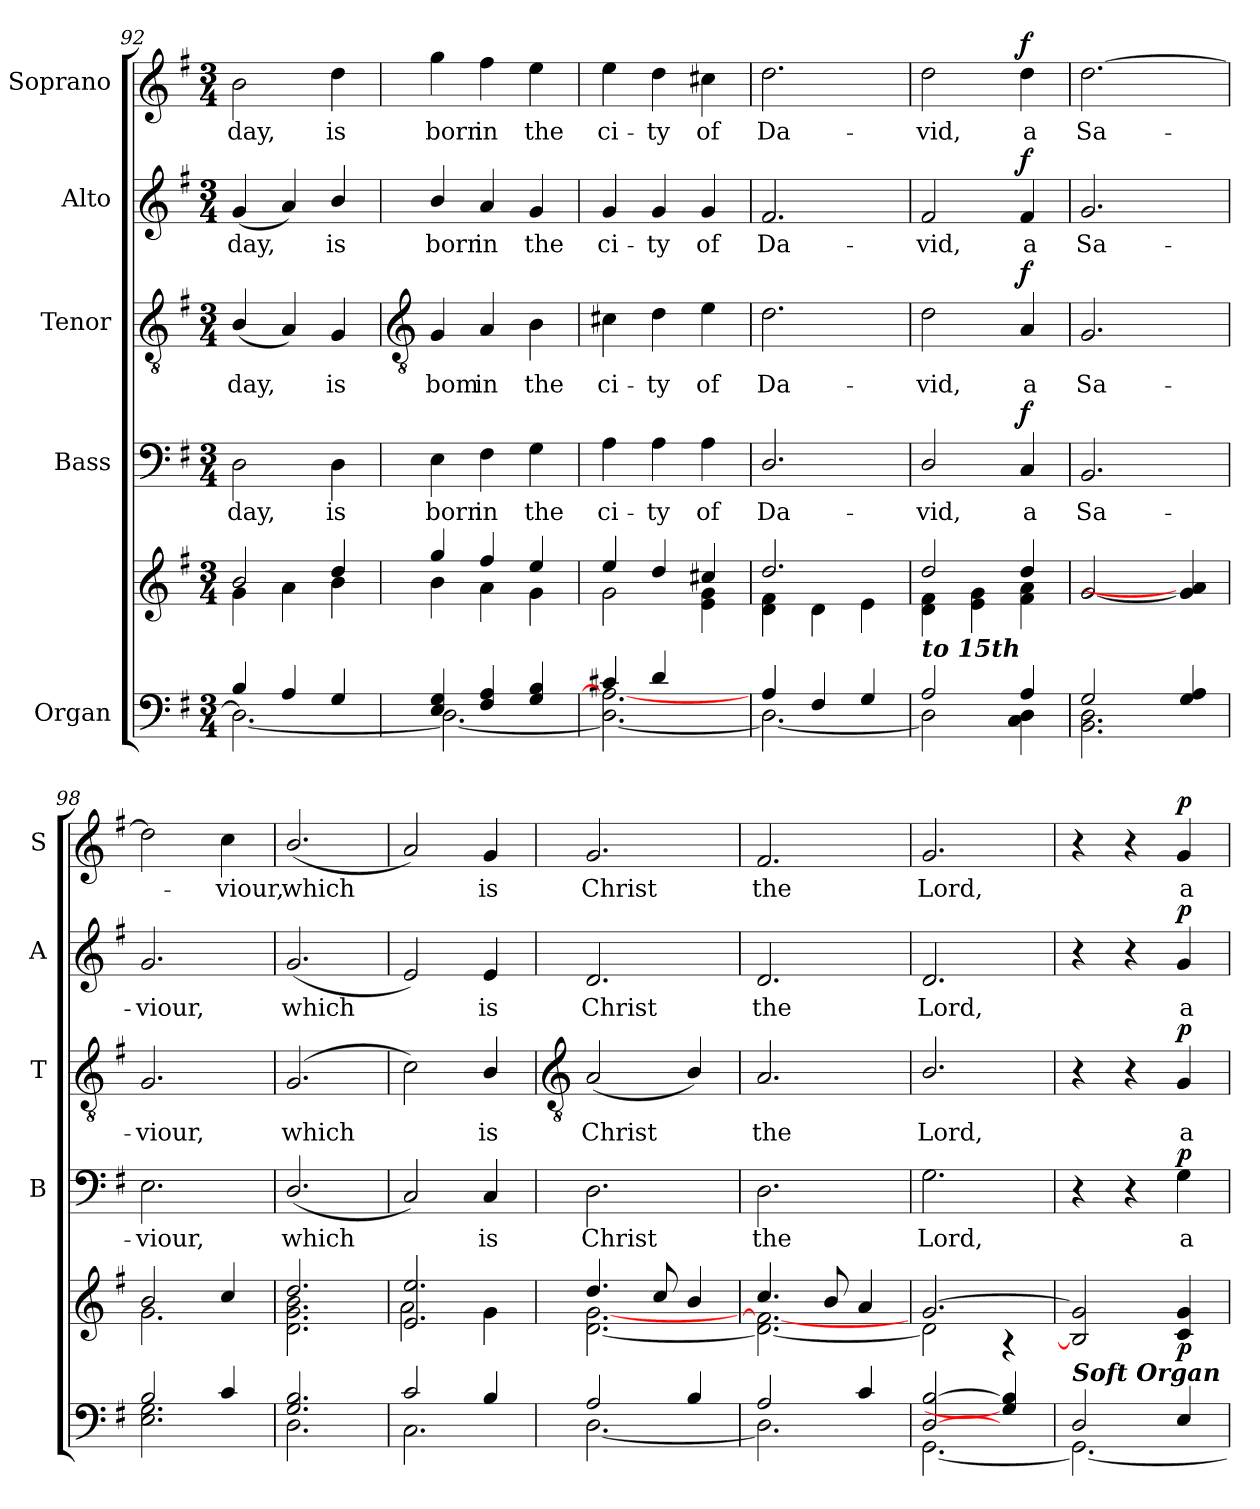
**kern	**kern	**dynam	**kern	**text	**dynam	**kern	**text	**dynam	**kern	**text	**dynam	**kern	**text	**dynam
*part5	*part5	*part5	*part4	*part4	*part4	*part3	*part3	*part3	*part2	*part2	*part2	*part1	*part1	*part1
*staff6	*staff5	*staff5/6	*staff4	*staff4	*staff4	*staff3	*staff3	*staff3	*staff2	*staff2	*staff2	*staff1	*staff1	*staff1
*I"Organ	*	*	*I"Bass	*	*	*I"Tenor	*	*	*I"Alto	*	*	*I"Soprano	*	*
*	*	*	*I'B	*	*	*I'T	*	*	*I'A	*	*	*I'S	*	*
*clefF4	*clefG2	*	*clefF4	*	*	*clefGv2	*	*	*clefG2	*	*	*clefG2	*	*
*k[f#]	*k[f#]	*	*k[f#]	*	*	*k[f#]	*	*	*k[f#]	*	*	*k[f#]	*	*
*G:	*G:	*	*G:	*	*	*G:	*	*	*G:	*	*	*G:	*	*
*M3/4	*M3/4	*	*M3/4	*	*	*M3/4	*	*	*M3/4	*	*	*M3/4	*	*
=92	=92	=92	=92	=92	=92	=92	=92	=92	=92	=92	=92	=92	=92	=92
*^	*	*	*	*	*	*	*	*	*	*	*	*	*	*
*	*^	*	*	*	*	*	*	*	*	*	*	*	*	*	*
!	!	!LO:N:vis=1	!	!	!	!LO:LY:b	!	!	!LO:LY:b	!	!	!LO:LY:b	!	!	!LO:LY:b	!
*	*	*	*^	*	*	*	*	*	*	*	*	*	*	*	*	*
4B/	2.D\_	2.ryy	2b/	4g\	.	2D\	day,	.	(<4B/	day,	.	(<4g/	day,	.	2b\	day,	.
4A/	.	.	.	4a\	.	.	.	.	4A/)	.	.	4a/)	.	.	.	.	.
!	!	!	!	!	!	!	!LO:LY:b	!	!	!LO:LY:b	!	!	!LO:LY:b	!	!	!LO:LY:b	!
4G/	.	.	4dd/	4b\	.	4D\	is	.	4G/	is	.	4b/	is	.	4dd\	is	.
!!LO:LB:g=z
=93	=93	=93	=93	=93	=93	=93	=93	=93	=93	=93	=93	=93	=93	=93	=93	=93	=93
*	*	*	*	*	*	*	*	*	*clefGv2	*	*	*	*	*	*	*	*
!	!	!LO:N:vis=1	!	!	!	!	!LO:LY:b	!	!	!LO:LY:b	!	!	!LO:LY:b	!	!	!LO:LY:b	!
4E/ 4G/	2.D\_	2.ryy	4gg/	4b\	.	4E\	born	.	4G/	bom	.	4b/	born	.	4gg\	born	.
!	!	!	!	!	!	!	!LO:LY:b	!	!	!LO:LY:b	!	!	!LO:LY:b	!	!	!LO:LY:b	!
4F#/ 4A/	.	.	4ff#/	4a\	.	4F#\	in	.	4A/	in	.	4a/	in	.	4ff#\	in	.
!	!	!	!	!	!	!	!LO:LY:b	!	!	!LO:LY:b	!	!	!LO:LY:b	!	!	!LO:LY:b	!
4G/ 4B/	.	.	4ee/	4g\	.	4G\	the	.	4B\	the	.	4g/	the	.	4ee\	the	.
=94	=94	=94	=94	=94	=94	=94	=94	=94	=94	=94	=94	=94	=94	=94	=94	=94	=94
!	!	!LO:N:vis=1	!	!	!	!	!LO:LY:b	!	!	!LO:LY:b	!	!	!LO:LY:b	!	!	!LO:LY:b	!
4c#X/	2.D\_ 2.A\_	2.ryy	4ee/	2g\	.	4A\	ci-	.	4c#X\	ci-	.	4g/	ci-	.	4ee\	ci-	.
!	!	!	!	!	!	!	!LO:LY:b	!	!	!LO:LY:b	!	!	!LO:LY:b	!	!	!LO:LY:b	!
4d/	.	.	4dd/	.	.	4A\	-ty	.	4d\	-ty	.	4g/	-ty	.	4dd\	-ty	.
!	!	!	!	!	!	!	!LO:LY:b	!	!	!LO:LY:b	!	!	!LO:LY:b	!	!	!LO:LY:b	!
4ryy	.	.	4cc#X/	4e\ 4g\	.	4A\	of	.	4e\	of	.	4g/	of	.	4cc#X\	of	.
=95	=95	=95	=95	=95	=95	=95	=95	=95	=95	=95	=95	=95	=95	=95	=95	=95	=95
!	!	!LO:N:vis=1	!	!	!	!	!LO:LY:b	!	!	!LO:LY:b	!	!	!LO:LY:b	!	!	!LO:LY:b	!
4A/	2.D\_	2.ryy	2.dd/	4d\ 4f#\	.	2.D/	Da-	.	2.d\	Da-	.	2.f#/	Da-	.	2.dd\	Da-	.
4F#/	.	.	.	4d\	.	.	.	.	.	.	.	.	.	.	.	.	.
4G/	.	.	.	4e\	.	.	.	.	.	.	.	.	.	.	.	.	.
=96	=96	=96	=96	=96	=96	=96	=96	=96	=96	=96	=96	=96	=96	=96	=96	=96	=96
!	!	!	!LO:TX:b:Bi:t=to 15th	!	!	!	!	!	!	!	!	!	!	!	!	!	!
!	!	!LO:N:vis=1	!	!	!	!	!LO:LY:b	!	!	!LO:LY:b	!	!	!LO:LY:b	!	!	!LO:LY:b	!
2A/	2D\]	2.ryy	2dd/	4d\ 4f#\	.	2D/	-vid,	.	2d\	-vid,	.	2f#/	-vid,	.	2dd\	-vid,	.
.	.	.	.	4e\ 4g\	.	.	.	.	.	.	.	.	.	.	.	.	.
!	!	!	!	!	!	!	!LO:LY:b	!LO:DY:b	!	!LO:LY:b	!LO:DY:b	!	!LO:LY:b	!LO:DY:b	!	!LO:LY:b	!LO:DY:b
4A/	4C\ 4D\	.	4dd/	4f#\ 4a\	.	4C/	a	f	4A/	a	f	4f#/	a	f	4dd\	a	f
=97	=97	=97	=97	=97	=97	=97	=97	=97	=97	=97	=97	=97	=97	=97	=97	=97	=97
!	!	!LO:N:vis=1	!	!	!	!	!LO:LY:b	!	!	!LO:LY:b	!	!	!LO:LY:b	!	!	!LO:LY:b	!
2G/	2.BB\ 2.D\	2.ryy	[2g/	4ryy	.	2.BB/	Sa-	.	2.G/	Sa-	.	2.g/	Sa-	.	[2.dd\	Sa-	.
.	.	.	.	4ryy	.	.	.	.	.	.	.	.	.	.	.	.	.
4G/ 4A/	.	.	4g/] 4a/]	4ryy	.	.	.	.	.	.	.	.	.	.	.	.	.
=98	=98	=98	=98	=98	=98	=98	=98	=98	=98	=98	=98	=98	=98	=98	=98	=98	=98
!	!	!LO:N:vis=1	!	!	!	!	!LO:LY:b	!	!	!LO:LY:b	!	!	!LO:LY:b	!	!	!	!
2B/	2.E\ 2.G\	2.ryy	2b/	2.g\	.	2.E\	-viour,	.	2.G/	-viour,	.	2.g/	-viour,	.	2dd\]	.	.
!	!	!	!	!	!	!	!	!	!	!	!	!	!	!	!	!LO:LY:b	!
4c/	.	.	4cc/	.	.	.	.	.	.	.	.	.	.	.	4cc\	viour,	.
=99	=99	=99	=99	=99	=99	=99	=99	=99	=99	=99	=99	=99	=99	=99	=99	=99	=99
!	!	!LO:N:vis=1	!	!	!	!	!LO:LY:b	!	!	!LO:LY:b	!	!	!LO:LY:b	!	!	!LO:LY:b	!
2.G/ 2.B/	2.D\	2.ryy	2.dd/	2.d\ 2.g\ 2.b\	.	(<2.D/	which	.	(<2.G/	which	.	(<2.g/	which	.	(<2.b/	which	.
=100	=100	=100	=100	=100	=100	=100	=100	=100	=100	=100	=100	=100	=100	=100	=100	=100	=100
!	!	!LO:N:vis=1	!	!	!	!	!	!	!	!	!	!	!	!	!	!	!
2c/	2.C\	2.ryy	2.e/ 2.ee/	2a\	.	2C/)	.	.	2c\)	.	.	2e/)	.	.	2a/)	.	.
!	!	!	!	!	!	!	!LO:LY:b	!	!	!LO:LY:b	!	!	!LO:LY:b	!	!	!LO:LY:b	!
4B/	.	.	.	4g\	.	4C/	is	.	4B/	is	.	4e/	is	.	4g/	is	.
!!LO:LB:g=z
=101	=101	=101	=101	=101	=101	=101	=101	=101	=101	=101	=101	=101	=101	=101	=101	=101	=101
*	*	*	*	*	*	*	*	*	*clefGv2	*	*	*	*	*	*	*	*
!	!	!LO:N:vis=1	!	!	!	!	!LO:LY:b	!	!	!LO:LY:b	!	!	!LO:LY:b	!	!	!LO:LY:b	!
2A/	[2.D\	2.ryy	4.dd/	[2.d\ [2.g\	.	2.D\	Christ	.	(<2A/	Christ	.	2.d/	Christ	.	2.g/	Christ	.
.	.	.	8cc/	.	.	.	.	.	.	.	.	.	.	.	.	.	.
4B/	.	.	4b/	.	.	.	.	.	4B/)	.	.	.	.	.	.	.	.
=102	=102	=102	=102	=102	=102	=102	=102	=102	=102	=102	=102	=102	=102	=102	=102	=102	=102
!	!	!LO:N:vis=1	!	!	!	!	!LO:LY:b	!	!	!LO:LY:b	!	!	!LO:LY:b	!	!	!LO:LY:b	!
2A/	2.D\]	2.ryy	4.cc/	2.d\_ 2.f#\_	.	2.D\	the	.	2.A/	the	.	2.d/	the	.	2.f#/	the	.
.	.	.	8b/	.	.	.	.	.	.	.	.	.	.	.	.	.	.
4c/	.	.	4a/	.	.	.	.	.	.	.	.	.	.	.	.	.	.
=103	=103	=103	=103	=103	=103	=103	=103	=103	=103	=103	=103	=103	=103	=103	=103	=103	=103
!	!	!LO:N:vis=1	!	!	!	!	!LO:LY:b	!	!	!LO:LY:b	!	!	!LO:LY:b	!	!	!LO:LY:b	!
[2D/ [2B/	[2.GG\	2.ryy	[2.g/	2d\]	.	2.G\	Lord,	.	2.B/	Lord,	.	2.d/	Lord,	.	2.g/	Lord,	.
4G/] 4B/]	.	.	.	4r	.	.	.	.	.	.	.	.	.	.	.	.	.
=104	=104	=104	=104	=104	=104	=104	=104	=104	=104	=104	=104	=104	=104	=104	=104	=104	=104
!	!	!	!LO:TX:b:Bi:t=Soft Organ	!	!	!	!	!	!	!	!	!	!	!	!	!	!
!	!	!LO:N:vis=1	!	!	!	!	!	!	!	!	!	!	!	!	!	!	!
2D/	2.GG\_	2.ryy	2B/] 2g/]	2.ryy	.	4r	.	.	4r	.	.	4r	.	.	4r	.	.
.	.	.	.	.	.	4r	.	.	4r	.	.	4r	.	.	4r	.	.
!	!	!	!	!	!LO:DY:b	!	!LO:LY:b	!LO:DY:b	!	!LO:LY:b	!LO:DY:b	!	!LO:LY:b	!LO:DY:b	!	!LO:LY:b	!LO:DY:b
4E/	.	.	4c/ 4g/	.	p	4G\	a	p	4G/	a	p	4g/	a	p	4g/	a	p
*v	*v	*v	*	*	*	*	*	*	*	*	*	*	*	*	*	*	*
*	*v	*v	*	*	*	*	*	*	*	*	*	*	*	*	*
=	=	=	=	=	=	=	=	=	=	=	=	=	=	=
*-	*-	*-	*-	*-	*-	*-	*-	*-	*-	*-	*-	*-	*-	*-
